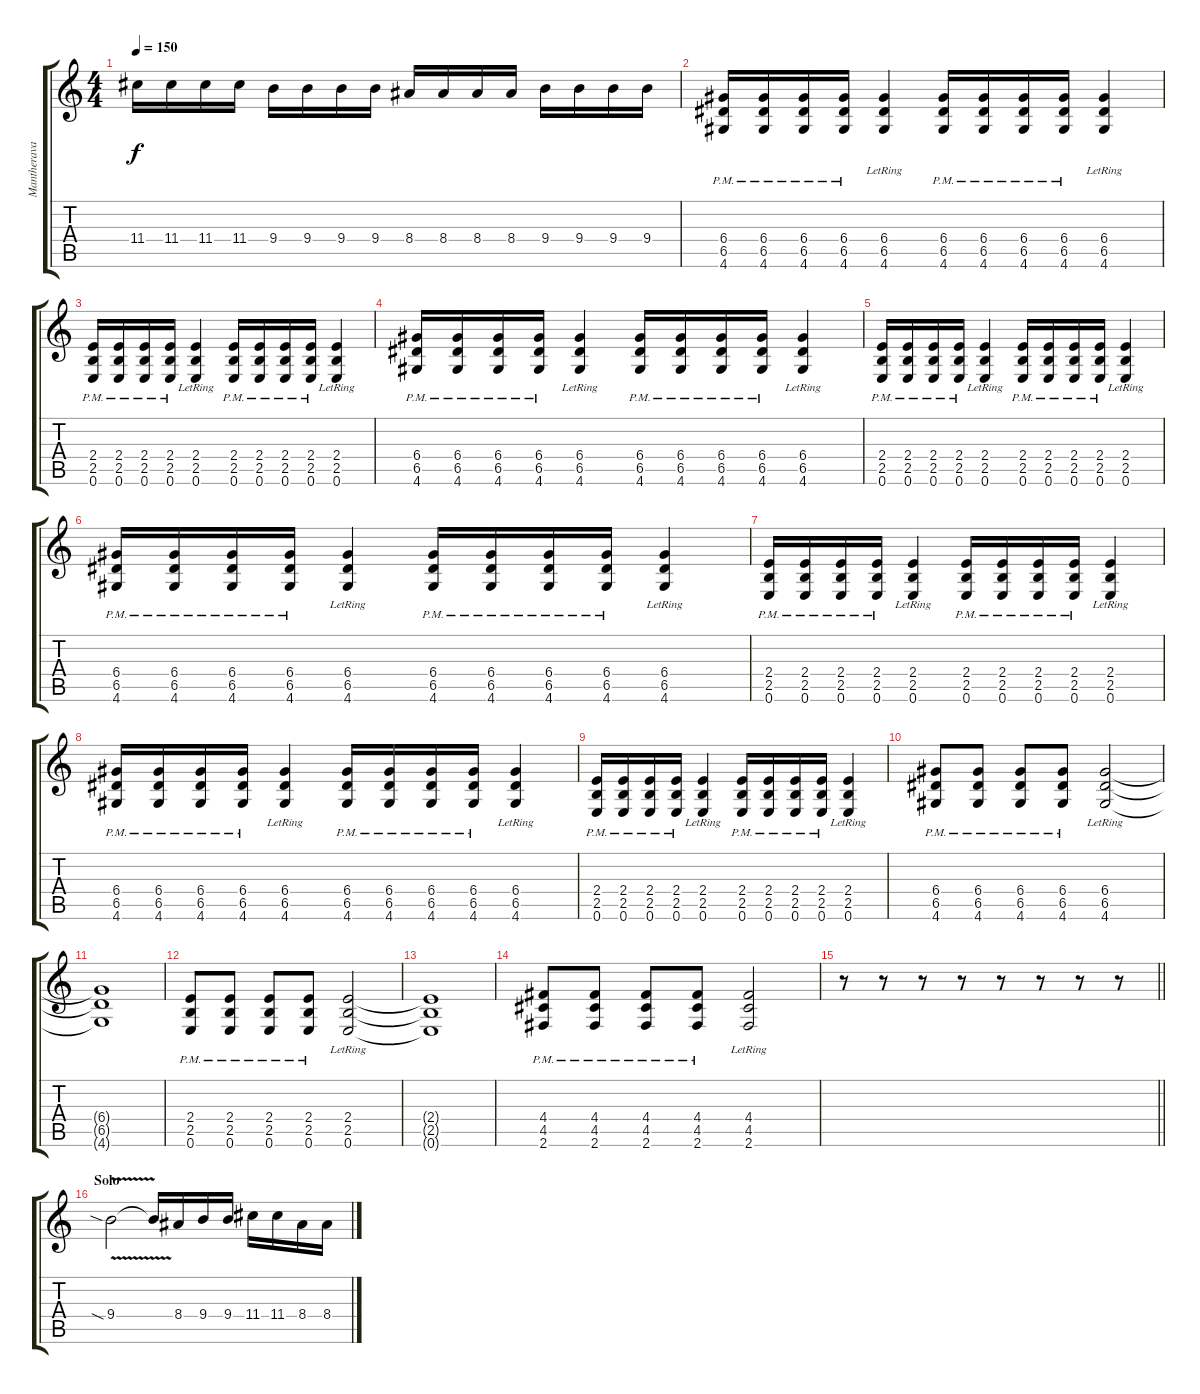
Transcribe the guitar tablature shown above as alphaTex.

\track ("Mantheravathee" "Mantherava") {instrument distortionguitar}
\staff {score tabs}
\tuning (E4 B3 G3 D3 A2 E2) {hide}
\ts (4 4)
\tempo 150
\clef g2
\ks c
11.4.16{dy f} 11.4.16 11.4.16 11.4.16 9.4.16 9.4.16 9.4.16 9.4.16 8.4.16 8.4.16 8.4.16 8.4.16 9.4.16 9.4.16 9.4.16 9.4.16 |
(6.4{pm} 6.5{pm} 4.6).16 (6.4{pm} 6.5{pm} 4.6).16 (6.4{pm} 6.5{pm} 4.6).16 (6.4{pm} 6.5{pm} 4.6).16 (6.4 6.5{lr} 4.6).4 (6.4{pm} 6.5{pm} 4.6).16 (6.4{pm} 6.5{pm} 4.6).16 (6.4{pm} 6.5{pm} 4.6).16 (6.4{pm} 6.5{pm} 4.6).16 (6.4 6.5{lr} 4.6).4 |
(2.4{pm} 2.5{pm} 0.6).16 (2.4 2.5 0.6{pm}).16 (2.4{pm} 2.5{pm} 0.6).16 (2.4{pm} 2.5{pm} 0.6).16 (2.4 2.5{lr} 0.6).4 (2.4{pm} 2.5{pm} 0.6).16 (2.4{pm} 2.5{pm} 0.6).16 (2.4{pm} 2.5{pm} 0.6).16 (2.4{pm} 2.5{pm} 0.6).16 (2.4 2.5{lr} 0.6).4 |
(6.4{pm} 6.5{pm} 4.6).16 (6.4{pm} 6.5{pm} 4.6).16 (6.4{pm} 6.5{pm} 4.6).16 (6.4{pm} 6.5{pm} 4.6).16 (6.4 6.5{lr} 4.6).4 (6.4{pm} 6.5{pm} 4.6).16 (6.4{pm} 6.5{pm} 4.6).16 (6.4{pm} 6.5{pm} 4.6).16 (6.4{pm} 6.5{pm} 4.6).16 (6.4 6.5{lr} 4.6).4 |
(2.4{pm} 2.5{pm} 0.6).16 (2.4 2.5 0.6{pm}).16 (2.4{pm} 2.5{pm} 0.6).16 (2.4{pm} 2.5{pm} 0.6).16 (2.4 2.5{lr} 0.6).4 (2.4{pm} 2.5{pm} 0.6).16 (2.4{pm} 2.5{pm} 0.6).16 (2.4{pm} 2.5{pm} 0.6).16 (2.4{pm} 2.5{pm} 0.6).16 (2.4 2.5{lr} 0.6).4 |
(6.4{pm} 6.5{pm} 4.6).16 (6.4{pm} 6.5{pm} 4.6).16 (6.4{pm} 6.5{pm} 4.6).16 (6.4{pm} 6.5{pm} 4.6).16 (6.4 6.5{lr} 4.6).4 (6.4{pm} 6.5{pm} 4.6).16 (6.4{pm} 6.5{pm} 4.6).16 (6.4{pm} 6.5{pm} 4.6).16 (6.4{pm} 6.5{pm} 4.6).16 (6.4 6.5{lr} 4.6).4 |
(2.4{pm} 2.5{pm} 0.6).16 (2.4 2.5 0.6{pm}).16 (2.4{pm} 2.5{pm} 0.6).16 (2.4{pm} 2.5{pm} 0.6).16 (2.4 2.5{lr} 0.6).4 (2.4{pm} 2.5{pm} 0.6).16 (2.4{pm} 2.5{pm} 0.6).16 (2.4{pm} 2.5{pm} 0.6).16 (2.4{pm} 2.5{pm} 0.6).16 (2.4 2.5{lr} 0.6).4 |
(6.4{pm} 6.5{pm} 4.6).16 (6.4{pm} 6.5{pm} 4.6).16 (6.4{pm} 6.5{pm} 4.6).16 (6.4{pm} 6.5{pm} 4.6).16 (6.4 6.5{lr} 4.6).4 (6.4{pm} 6.5{pm} 4.6).16 (6.4{pm} 6.5{pm} 4.6).16 (6.4{pm} 6.5{pm} 4.6).16 (6.4{pm} 6.5{pm} 4.6).16 (6.4 6.5{lr} 4.6).4 |
(2.4{pm} 2.5{pm} 0.6).16 (2.4 2.5 0.6{pm}).16 (2.4{pm} 2.5{pm} 0.6).16 (2.4{pm} 2.5{pm} 0.6).16 (2.4 2.5{lr} 0.6).4 (2.4{pm} 2.5{pm} 0.6).16 (2.4{pm} 2.5{pm} 0.6).16 (2.4{pm} 2.5{pm} 0.6).16 (2.4{pm} 2.5{pm} 0.6).16 (2.4 2.5{lr} 0.6).4 |
(6.4{pm} 6.5{pm} 4.6).8 (6.4{pm} 6.5{pm} 4.6).8 (6.4{pm} 6.5{pm} 4.6).8 (6.4{pm} 6.5{pm} 4.6).8 (6.4{lr} 6.5{lr} 4.6{lr}).2 |
(6.4{t} 6.5{t} 4.6{t}).1 |
(2.4{pm} 2.5{pm} 0.6).8 (2.4 2.5 0.6{pm}).8 (2.4{pm} 2.5{pm} 0.6).8 (2.4{pm} 2.5{pm} 0.6).8 (2.4{lr} 2.5{lr} 0.6{lr}).2 |
(2.4{t} 2.5{t} 0.6{t}).1 |
(4.4{pm} 4.5{pm} 2.6{pm}).8 (4.4{pm} 4.5{pm} 2.6{pm}).8 (4.4{pm} 4.5{pm} 2.6{pm}).8 (4.4{pm} 4.5{pm} 2.6{pm}).8 (4.4{lr} 4.5{lr} 2.6{lr}).2 |
\barLineRight lightlight
r.8 r.8 r.8 r.8 r.8 r.8 r.8 r.8 |
\section ("" "Solo")
9.4{v sia}.2 9.4{t}.16 8.4.16 9.4.16 9.4.16 11.4.16 11.4.16 8.4.16 8.4.16
